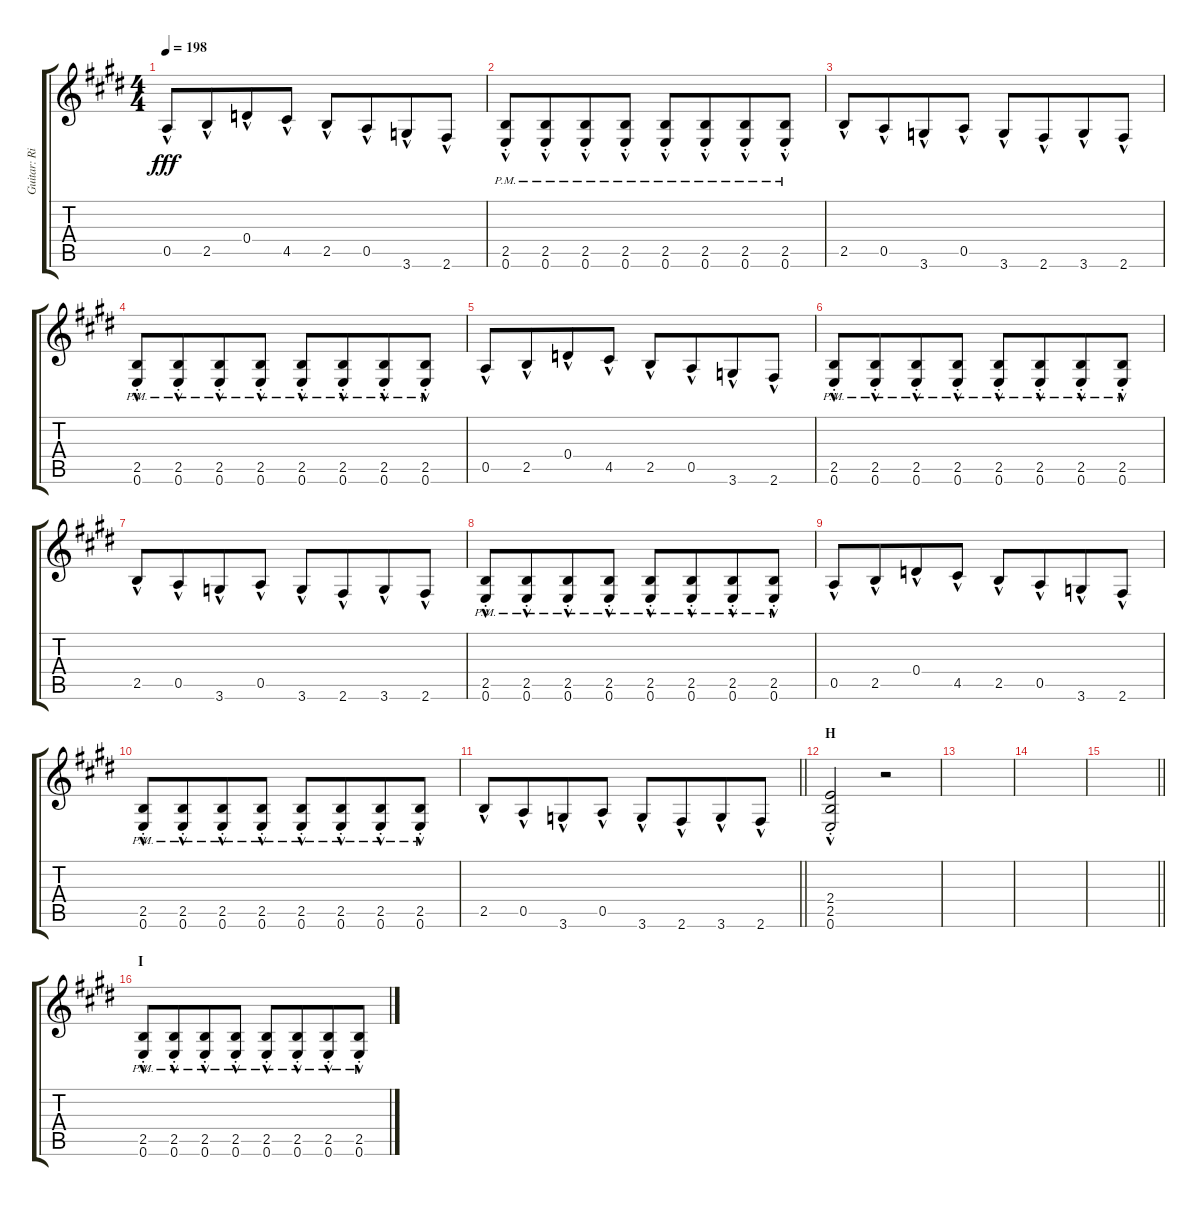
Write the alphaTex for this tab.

\track ("Guitar: Rik" "Guitar: Ri") {instrument distortionguitar}
\staff {score tabs}
\tuning (E4 B3 G3 D3 A2 E2) {hide}
\ts (4 4)
\tempo 198
\clef g2
\ks e
0.5{hac}.8{dy fff} 2.5{hac}.8{beam merge} 0.4{hac}.8 4.5{hac}.8 2.5{hac}.8 0.5{hac}.8{beam merge} 3.6{hac}.8 2.6{hac}.8 |
(2.5{hac pm st} 0.6{hac pm st}).8 (2.5{hac pm st} 0.6{hac pm st}).8{beam merge} (2.5{hac pm st} 0.6{hac pm st}).8 (2.5{hac pm st} 0.6{hac pm st}).8 (2.5{hac pm st} 0.6{hac pm st}).8 (2.5{hac pm st} 0.6{hac pm st}).8{beam merge} (2.5{hac pm st} 0.6{hac pm st}).8 (2.5{hac pm st} 0.6{hac pm st}).8 |
2.5{hac}.8 0.5{hac}.8{beam merge} 3.6{hac}.8 0.5{hac}.8 3.6{hac}.8 2.6{hac}.8{beam merge} 3.6{hac}.8 2.6{hac}.8 |
(2.5{hac pm st} 0.6{hac pm st}).8 (2.5{hac pm st} 0.6{hac pm st}).8{beam merge} (2.5{hac pm st} 0.6{hac pm st}).8 (2.5{hac pm st} 0.6{hac pm st}).8 (2.5{hac pm st} 0.6{hac pm st}).8 (2.5{hac pm st} 0.6{hac pm st}).8{beam merge} (2.5{hac pm st} 0.6{hac pm st}).8 (2.5{hac pm st} 0.6{hac pm st}).8 |
0.5{hac}.8 2.5{hac}.8{beam merge} 0.4{hac}.8 4.5{hac}.8 2.5{hac}.8 0.5{hac}.8{beam merge} 3.6{hac}.8 2.6{hac}.8 |
(2.5{hac pm st} 0.6{hac pm st}).8 (2.5{hac pm st} 0.6{hac pm st}).8{beam merge} (2.5{hac pm st} 0.6{hac pm st}).8 (2.5{hac pm st} 0.6{hac pm st}).8 (2.5{hac pm st} 0.6{hac pm st}).8 (2.5{hac pm st} 0.6{hac pm st}).8{beam merge} (2.5{hac pm st} 0.6{hac pm st}).8 (2.5{hac pm st} 0.6{hac pm st}).8 |
2.5{hac}.8 0.5{hac}.8{beam merge} 3.6{hac}.8 0.5{hac}.8 3.6{hac}.8 2.6{hac}.8{beam merge} 3.6{hac}.8 2.6{hac}.8 |
(2.5{hac pm st} 0.6{hac pm st}).8 (2.5{hac pm st} 0.6{hac pm st}).8{beam merge} (2.5{hac pm st} 0.6{hac pm st}).8 (2.5{hac pm st} 0.6{hac pm st}).8 (2.5{hac pm st} 0.6{hac pm st}).8 (2.5{hac pm st} 0.6{hac pm st}).8{beam merge} (2.5{hac pm st} 0.6{hac pm st}).8 (2.5{hac pm st} 0.6{hac pm st}).8 |
0.5{hac}.8 2.5{hac}.8{beam merge} 0.4{hac}.8 4.5{hac}.8 2.5{hac}.8 0.5{hac}.8{beam merge} 3.6{hac}.8 2.6{hac}.8 |
(2.5{hac pm st} 0.6{hac pm st}).8 (2.5{hac pm st} 0.6{hac pm st}).8{beam merge} (2.5{hac pm st} 0.6{hac pm st}).8 (2.5{hac pm st} 0.6{hac pm st}).8 (2.5{hac pm st} 0.6{hac pm st}).8 (2.5{hac pm st} 0.6{hac pm st}).8{beam merge} (2.5{hac pm st} 0.6{hac pm st}).8 (2.5{hac pm st} 0.6{hac pm st}).8 |
\barLineRight lightlight
2.5{hac}.8 0.5{hac}.8{beam merge} 3.6{hac}.8 0.5{hac}.8 3.6{hac}.8 2.6{hac}.8{beam merge} 3.6{hac}.8 2.6{hac}.8 |
\section ("" "H")
(2.4{hac st} 2.5{hac st} 0.6{hac st}).2 r.2 |
|
|
\barLineRight lightlight
|
\section ("" "I")
(2.5{hac pm st} 0.6{hac pm st}).8 (2.5{hac pm st} 0.6{hac pm st}).8{beam merge} (2.5{hac pm st} 0.6{hac pm st}).8 (2.5{hac pm st} 0.6{hac pm st}).8 (2.5{hac pm st} 0.6{hac pm st}).8 (2.5{hac pm st} 0.6{hac pm st}).8{beam merge} (2.5{hac pm st} 0.6{hac pm st}).8 (2.5{hac pm st} 0.6{hac pm st}).8
